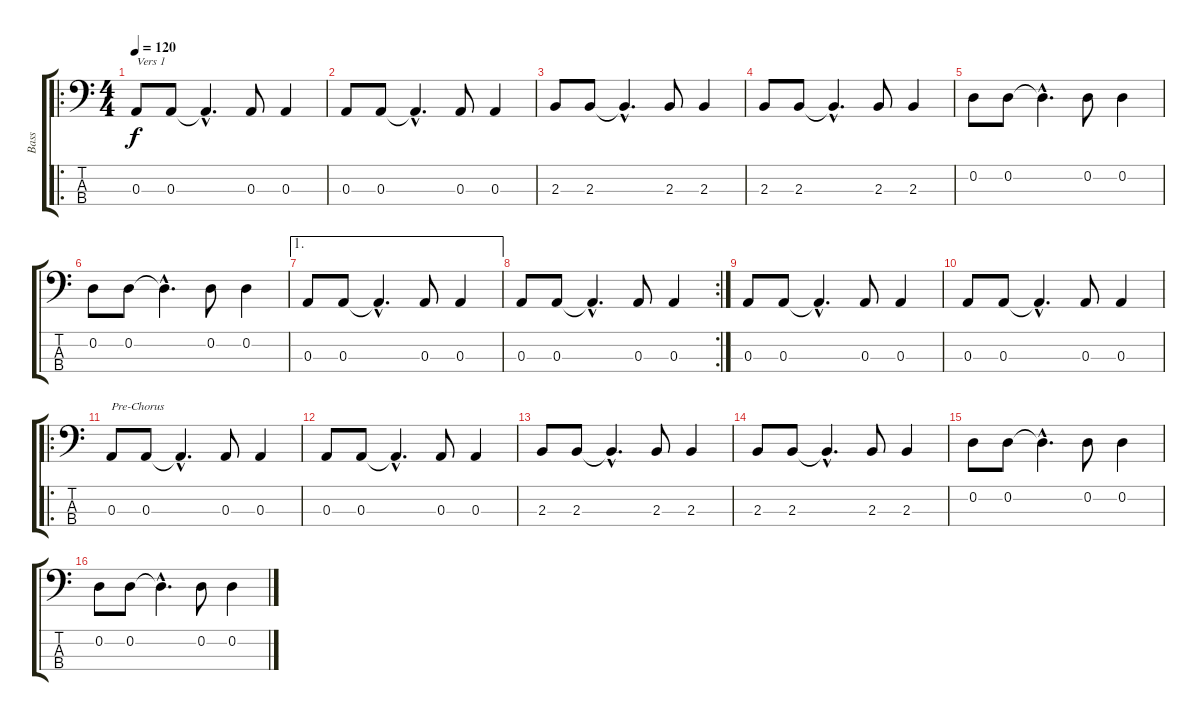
\track ("Bass" "Bass") {instrument electricbassfinger}
\staff {score tabs}
\tuning (G2 D2 A1 E1) {hide}
\ro
\ts (4 4)
\tempo 120
\clef f4
\ks c
0.3.8{txt "Vers 1" dy f} 0.3.8 0.3{hac t}.4{d} 0.3.8 0.3.4 |
0.3.8 0.3.8 0.3{hac t}.4{d} 0.3.8 0.3.4 |
2.3.8 2.3.8 2.3{hac t}.4{d} 2.3.8 2.3.4 |
2.3.8 2.3.8 2.3{hac t}.4{d} 2.3.8 2.3.4 |
0.2.8 0.2.8 0.2{hac t}.4{d} 0.2.8 0.2.4 |
0.2.8 0.2.8 0.2{hac t}.4{d} 0.2.8 0.2.4 |
\ae 1
0.3.8 0.3.8 0.3{hac t}.4{d} 0.3.8 0.3.4 |
\rc 2
0.3.8 0.3.8 0.3{hac t}.4{d} 0.3.8 0.3.4 |
0.3.8 0.3.8 0.3{hac t}.4{d} 0.3.8 0.3.4 |
0.3.8 0.3.8 0.3{hac t}.4{d} 0.3.8 0.3.4 |
\ro
0.3.8{txt "Pre-Chorus"} 0.3.8 0.3{hac t}.4{d} 0.3.8 0.3.4 |
0.3.8 0.3.8 0.3{hac t}.4{d} 0.3.8 0.3.4 |
2.3.8 2.3.8 2.3{hac t}.4{d} 2.3.8 2.3.4 |
2.3.8 2.3.8 2.3{hac t}.4{d} 2.3.8 2.3.4 |
0.2.8 0.2.8 0.2{hac t}.4{d} 0.2.8 0.2.4 |
0.2.8 0.2.8 0.2{hac t}.4{d} 0.2.8 0.2.4
